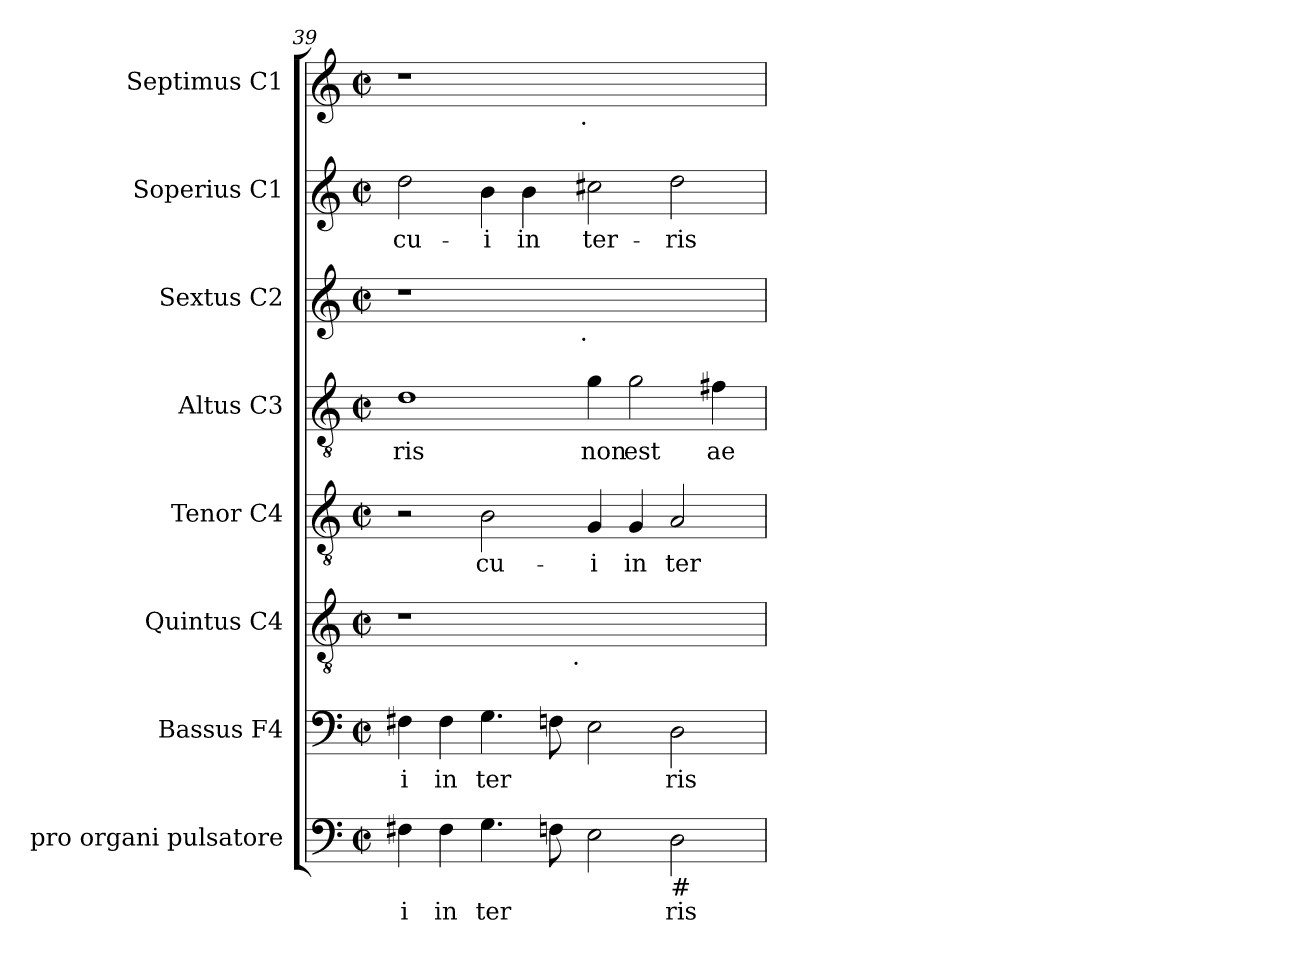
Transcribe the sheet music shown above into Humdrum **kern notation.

**kern	**text	**kern	**text	**kern	**kern	**text	**kern	**text	**kern	**kern	**text	**kern
*part8	*part8	*part7	*part7	*part6	*part5	*part5	*part4	*part4	*part3	*part2	*part2	*part1
*staff8	*staff8	*staff7	*staff7	*staff6	*staff5	*staff5	*staff4	*staff4	*staff3	*staff2	*staff2	*staff1
*I"pro organi  pulsatore	*	*I"Bassus  F4	*	*I"Quintus  C4	*I"Tenor  C4	*	*I"Altus  C3	*	*I"Sextus  C2	*I"Soperius  C1	*	*I"Septimus  C1
!!LO:PB:g=z
*clefF4	*	*clefF4	*	*clefGv2	*clefGv2	*	*clefGv2	*	*clefG2	*clefG2	*	*clefG2
*k[]	*	*k[]	*	*k[]	*k[]	*	*k[]	*	*k[]	*k[]	*	*k[]
*C:	*	*C:	*	*C:	*C:	*	*C:	*	*C:	*C:	*	*C:
*M2/2	*	*M2/2	*	*M2/2	*M2/2	*	*M2/2	*	*M2/2	*M2/2	*	*M2/2
*met(c|)	*	*met(c|)	*	*met(c|)	*met(c|)	*	*met(c|)	*	*met(c|)	*met(c|)	*	*met(c|)
=39	=39	=39	=39	=39	=39	=39	=39	=39	=39	=39	=39	=39
!	!LO:LY:a:cj	!	!LO:LY:b:cj	!	!	!	!	!LO:LY:b:rj	!	!	!LO:LY:b:cj	!
*	*	*	*	*^	*	*	*	*	*^	*	*	*^
4F#X\	i	4F#X\	-i	1r	2ryy	2r	.	1d	-ris	1r	2ryy	2dd\	cu-	1r	2ryy
!	!LO:LY:a:cj	!	!LO:LY:b:cj	!	!	!	!	!	!	!	!	!	!	!	!
4F#\	in	4F#\	in	.	.	.	.	.	.	.	.	.	.	.	.
!	!LO:LY:a:cj	!	!LO:LY:b:cj	!	!	!	!LO:LY:b:rj	!	!	!	!	!	!LO:LY:b:cj	!	!
4.G\	ter-	4.G\	ter-	.	4...ryy	2B\	cu-	.	.	.	4ryy	4b\	-i	.	4ryy
!	!	!	!	!	!	!	!	!	!	!	!	!	!LO:LY:b:cj	!	!
.	.	.	.	.	.	.	.	.	.	.	8...ryy	4b\	in	.	8...ryy
!	!LO:LY:a:cj	!	!LO:LY:b:cj	!	!	!	!	!	!	!	!	!	!	!	!
8Fn\	--	8Fn\	--	.	.	.	.	.	.	.	.	.	.	.	.
!	!	!	!	!	!LO:TX:b:t=.	!	!	!	!	!	!	!	!	!	!
.	.	.	.	.	1ryy	.	.	.	.	.	.	.	.	.	.
!	!	!	!	!	!	!	!	!	!	!	!	!	!	!	!LO:TX:b:t=.
!	!	!	!	!	!	!	!	!	!	!	!LO:TX:b:t=.	!	!	!	!
.	.	.	.	.	.	.	.	.	.	.	1ryy	.	.	.	1ryy
!	!LO:LY:a:cj	!	!LO:LY:b:cj	!	!	!	!LO:LY:b:rj	!	!LO:LY:b:rj	!	!	!	!LO:LY:b:cj	!	!
2E\	--	2E\	--	1ryy	.	4G/	-i	4g\	non	1ryy	.	2cc#X\	ter-	1ryy	.
!	!	!	!	!	!	!	!LO:LY:b:rj	!	!LO:LY:b:rj	!	!	!	!	!	!
.	.	.	.	.	.	4G/	in	2g\	est	.	.	.	.	.	.
!LO:TX:b:t=#	!	!	!	!	!	!	!	!	!	!	!	!	!	!	!
!	!LO:LY:a:cj	!	!LO:LY:b:cj	!	!	!	!LO:LY:b:rj	!	!	!	!	!	!LO:LY:b:cj	!	!
2D\	-ris	2D\	-ris	.	.	2A/	ter-	.	.	.	.	2dd\	-ris	.	.
!	!	!	!	!	!	!	!	!	!LO:LY:b:rj	!	!	!	!	!	!
.	.	.	.	.	.	.	.	4f#X\	ae-	.	.	.	.	.	.
.	.	.	.	.	32ryy	.	.	.	.	.	.	.	.	.	.
.	.	.	.	.	.	.	.	.	.	.	64ryy	.	.	.	64ryy
*	*	*	*	*v	*v	*	*	*	*	*v	*v	*	*	*v	*v
=	=	=	=	=	=	=	=	=	=	=	=	=
*-	*-	*-	*-	*-	*-	*-	*-	*-	*-	*-	*-	*-
